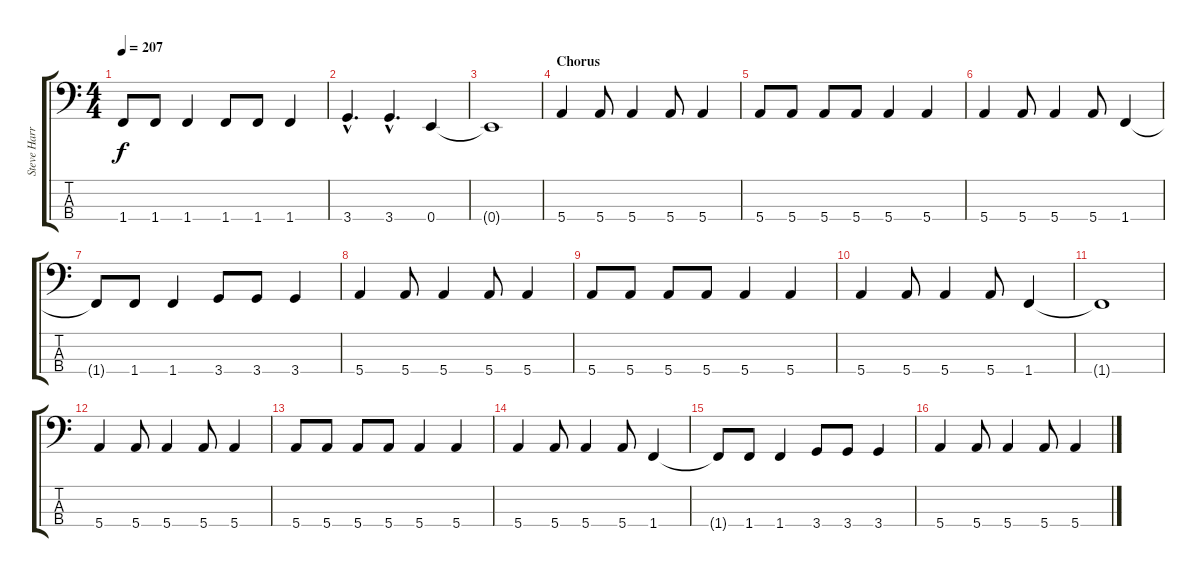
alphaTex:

\track ("Steve Harris" "Steve Harr") {instrument electricbassfinger}
\staff {score tabs}
\tuning (G2 D2 A1 E1) {hide}
\ts (4 4)
\tempo 207
\clef f4
\ks c
1.4{t}.8{dy f} 1.4.8 1.4.4 1.4.8 1.4.8 1.4.4 |
3.4{hac}.4{d} 3.4{hac}.4{d} 0.4.4 |
0.4{t}.1 |
\section ("" "Chorus")
5.4.4 5.4.8 5.4.4 5.4.8 5.4.4 |
5.4.8 5.4.8 5.4.8 5.4.8 5.4.4 5.4.4 |
5.4.4 5.4.8 5.4.4 5.4.8 1.4.4 |
1.4{t}.8 1.4.8 1.4.4 3.4.8 3.4.8 3.4.4 |
5.4.4 5.4.8 5.4.4 5.4.8 5.4.4 |
5.4.8 5.4.8 5.4.8 5.4.8 5.4.4 5.4.4 |
5.4.4 5.4.8 5.4.4 5.4.8 1.4.4 |
1.4{t}.1 |
5.4.4 5.4.8 5.4.4 5.4.8 5.4.4 |
5.4.8 5.4.8 5.4.8 5.4.8 5.4.4 5.4.4 |
5.4.4 5.4.8 5.4.4 5.4.8 1.4.4 |
1.4{t}.8 1.4.8 1.4.4 3.4.8 3.4.8 3.4.4 |
5.4.4 5.4.8 5.4.4 5.4.8 5.4.4
